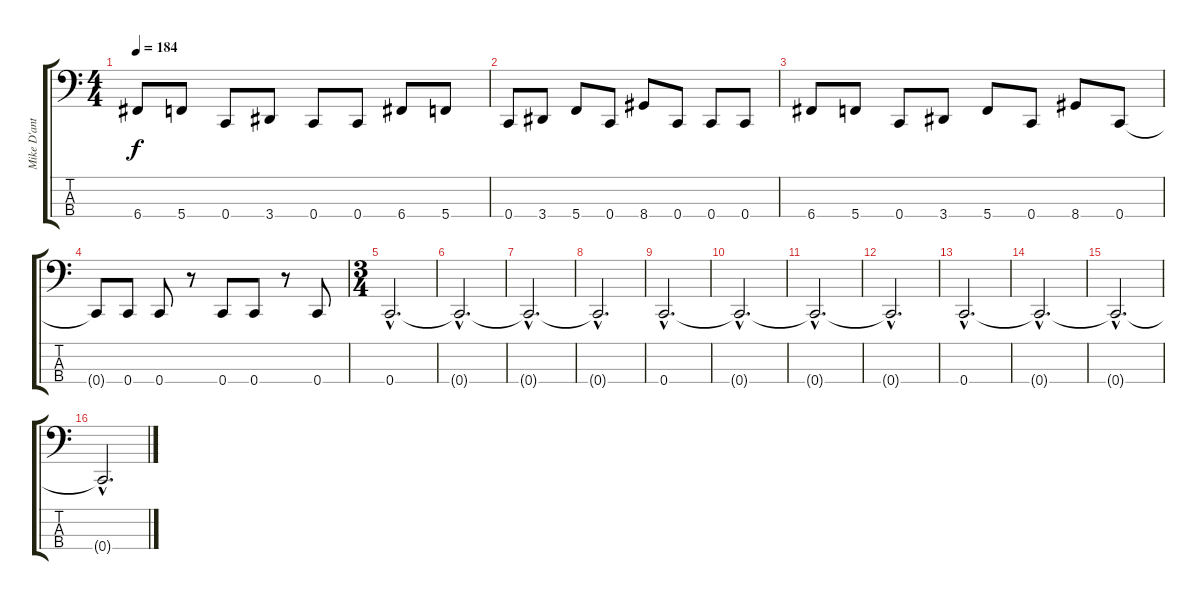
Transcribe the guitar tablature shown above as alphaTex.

\track ("Mike D'antonio" "Mike D'ant") {instrument electricbasspick}
\staff {score tabs}
\tuning (F2 C2 G1 C1) {hide}
\ts (4 4)
\tempo 184
\clef f4
\ks c
6.4.8{dy f} 5.4.8 0.4.8 3.4.8 0.4.8 0.4.8 6.4.8 5.4.8 |
0.4.8 3.4.8 5.4.8 0.4.8 8.4.8 0.4.8 0.4.8 0.4.8 |
6.4.8 5.4.8 0.4.8 3.4.8 5.4.8 0.4.8 8.4.8 0.4.8 |
0.4{t}.8 0.4.8 0.4.8 r.8 0.4.8 0.4.8 r.8 0.4.8 |
\ts (3 4)
0.4{hac}.2{d} |
0.4{hac t}.2{d} |
0.4{hac t}.2{d} |
0.4{hac t}.2{d} |
0.4{hac}.2{d} |
0.4{hac t}.2{d} |
0.4{hac t}.2{d} |
0.4{hac t}.2{d} |
0.4{hac}.2{d} |
0.4{hac t}.2{d} |
0.4{hac t}.2{d} |
0.4{hac t}.2{d}
